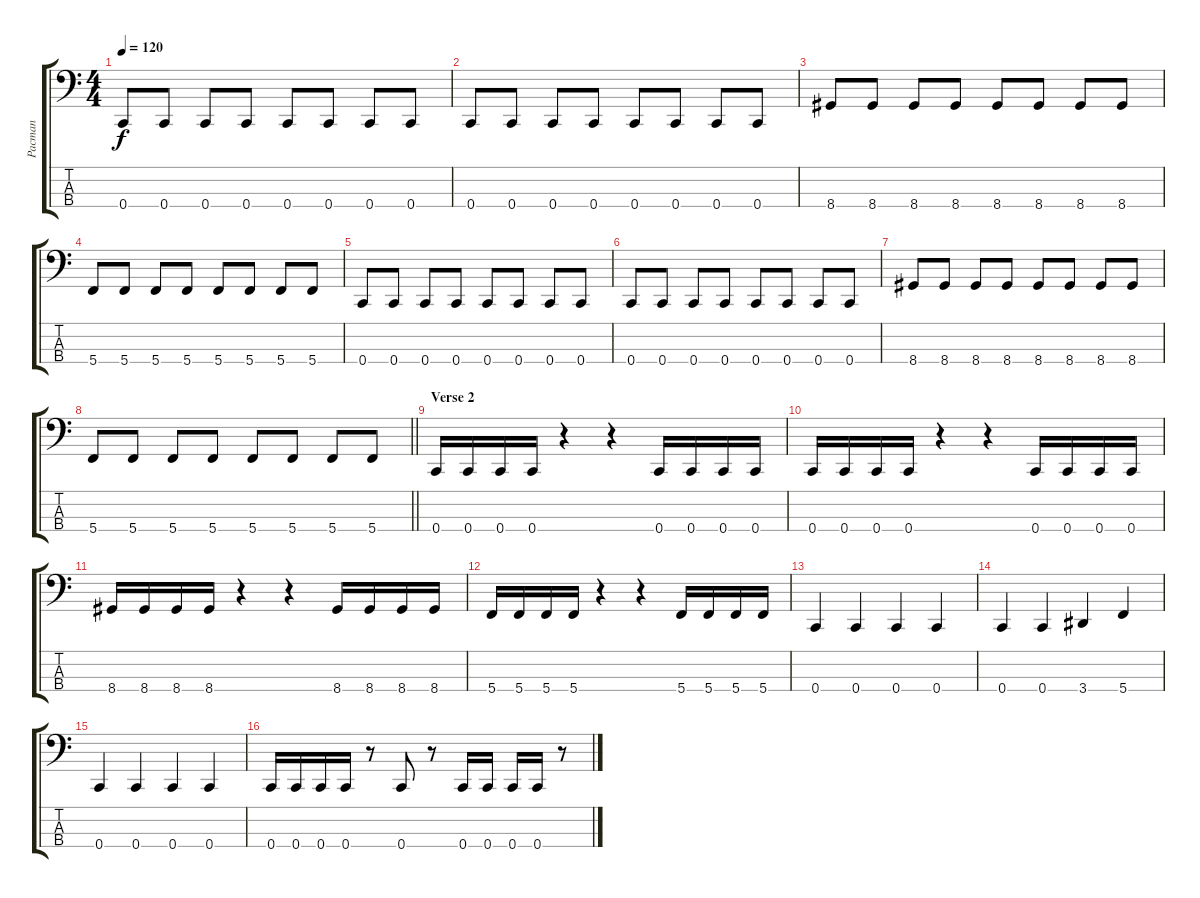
\track ("Pacman" "Pacman") {instrument electricbasspick}
\staff {score tabs}
\tuning (F2 C2 G1 C1) {hide}
\ts (4 4)
\tempo 120
\clef f4
\ks c
0.4.8{dy f} 0.4.8 0.4.8 0.4.8 0.4.8 0.4.8 0.4.8 0.4.8 |
0.4.8 0.4.8 0.4.8 0.4.8 0.4.8 0.4.8 0.4.8 0.4.8 |
8.4.8 8.4.8 8.4.8 8.4.8 8.4.8 8.4.8 8.4.8 8.4.8 |
5.4.8 5.4.8 5.4.8 5.4.8 5.4.8 5.4.8 5.4.8 5.4.8 |
0.4.8 0.4.8 0.4.8 0.4.8 0.4.8 0.4.8 0.4.8 0.4.8 |
0.4.8 0.4.8 0.4.8 0.4.8 0.4.8 0.4.8 0.4.8 0.4.8 |
8.4.8 8.4.8 8.4.8 8.4.8 8.4.8 8.4.8 8.4.8 8.4.8 |
\barLineRight lightlight
5.4.8 5.4.8 5.4.8 5.4.8 5.4.8 5.4.8 5.4.8 5.4.8 |
\section ("" "Verse 2")
0.4.16 0.4.16 0.4.16 0.4.16 r.4 r.4 0.4.16 0.4.16 0.4.16 0.4.16 |
0.4.16 0.4.16 0.4.16 0.4.16 r.4 r.4 0.4.16 0.4.16 0.4.16 0.4.16 |
8.4.16 8.4.16 8.4.16 8.4.16 r.4 r.4 8.4.16 8.4.16 8.4.16 8.4.16 |
5.4.16 5.4.16 5.4.16 5.4.16 r.4 r.4 5.4.16 5.4.16 5.4.16 5.4.16 |
0.4.4 0.4.4 0.4.4 0.4.4 |
0.4.4 0.4.4 3.4.4 5.4.4 |
0.4.4 0.4.4 0.4.4 0.4.4 |
0.4.16 0.4.16 0.4.16 0.4.16 r.8 0.4.8 r.8 0.4.16 0.4.16 0.4.16 0.4.16 r.8
